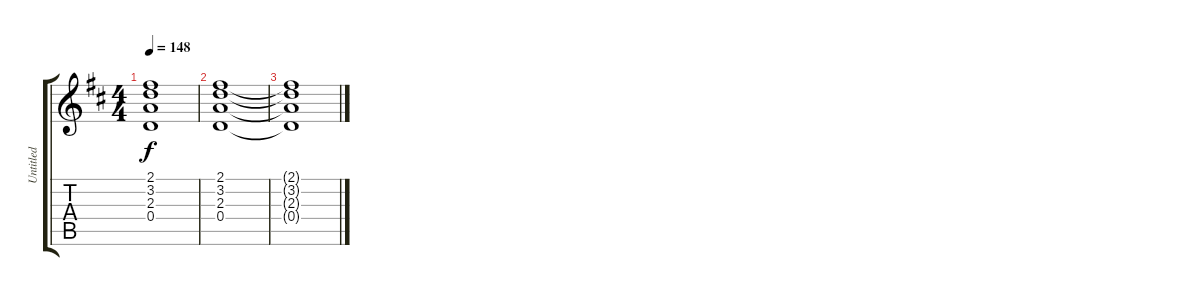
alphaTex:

\track ("Untitled" "Untitled") {instrument overdrivenguitar}
\staff {score tabs}
\tuning (E4 B3 G3 D3 A2 E2) {hide}
\ts (4 4)
\tempo 148
\clef g2
\ks d
(2.1{t} 3.2{t} 2.3{t} 0.4{t}).1{dy f} |
(2.1 3.2 2.3 0.4).1 |
(2.1{t} 3.2{t} 2.3{t} 0.4{t}).1
